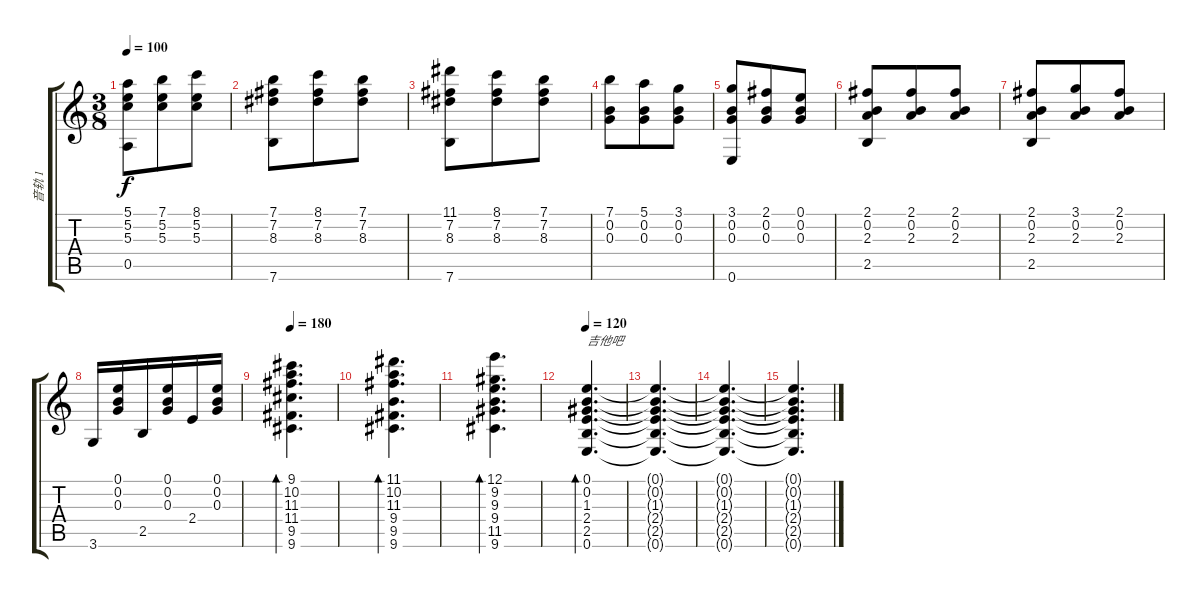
\track ("音轨 1" "音轨 1") {instrument acousticguitarnylon}
\staff {score tabs}
\tuning (E4 B3 G3 D3 A2 E2) {hide}
\ts (3 8)
\tempo 100
\clef g2
\ks c
(5.1 5.2 5.3 0.5).8{dy f} (7.1 5.2 5.3).8 (8.1 5.2 5.3).8 |
(7.1 7.2 8.3 7.6).8 (8.1 7.2 8.3).8 (7.1 7.2 8.3).8 |
(11.1 7.2 8.3 7.6).8 (8.1 7.2 8.3).8 (7.1 7.2 8.3).8 |
(7.1 0.2 0.3).8 (5.1 0.2 0.3).8 (3.1 0.2 0.3).8 |
(3.1 0.2 0.3 0.6).8 (2.1 0.2 0.3).8 (0.1 0.2 0.3).8 |
(2.1 0.2 2.3 2.5).8 (2.1 0.2 2.3).8 (2.1 0.2 2.3).8 |
(2.1 0.2 2.3 2.5).8 (3.1 0.2 2.3).8 (2.1 0.2 2.3).8 |
3.6.16 (0.1 0.2 0.3).16 2.5.16 (0.1 0.2 0.3).16 2.4.16 (0.1 0.2 0.3).16 |
\tempo 180
(9.1 10.2 11.3 11.4 9.5 9.6).4{d bd 240} |
(11.1 10.2 11.3 9.4 9.5 9.6).4{d bd 480} |
(12.1 9.2 9.3 9.4 11.5 9.6).4{d bd 480} |
\tempo 120
(0.1 0.2 1.3 2.4 2.5 0.6).4{d bd 480 txt "吉他吧"} |
(0.1{t} 0.2{t} 1.3{t} 2.4{t} 2.5{t} 0.6{t}).4{d} |
(0.1{t} 0.2{t} 1.3{t} 2.4{t} 2.5{t} 0.6{t}).4{d} |
(0.1{t} 0.2{t} 1.3{t} 2.4{t} 2.5{t} 0.6{t}).4{d}
